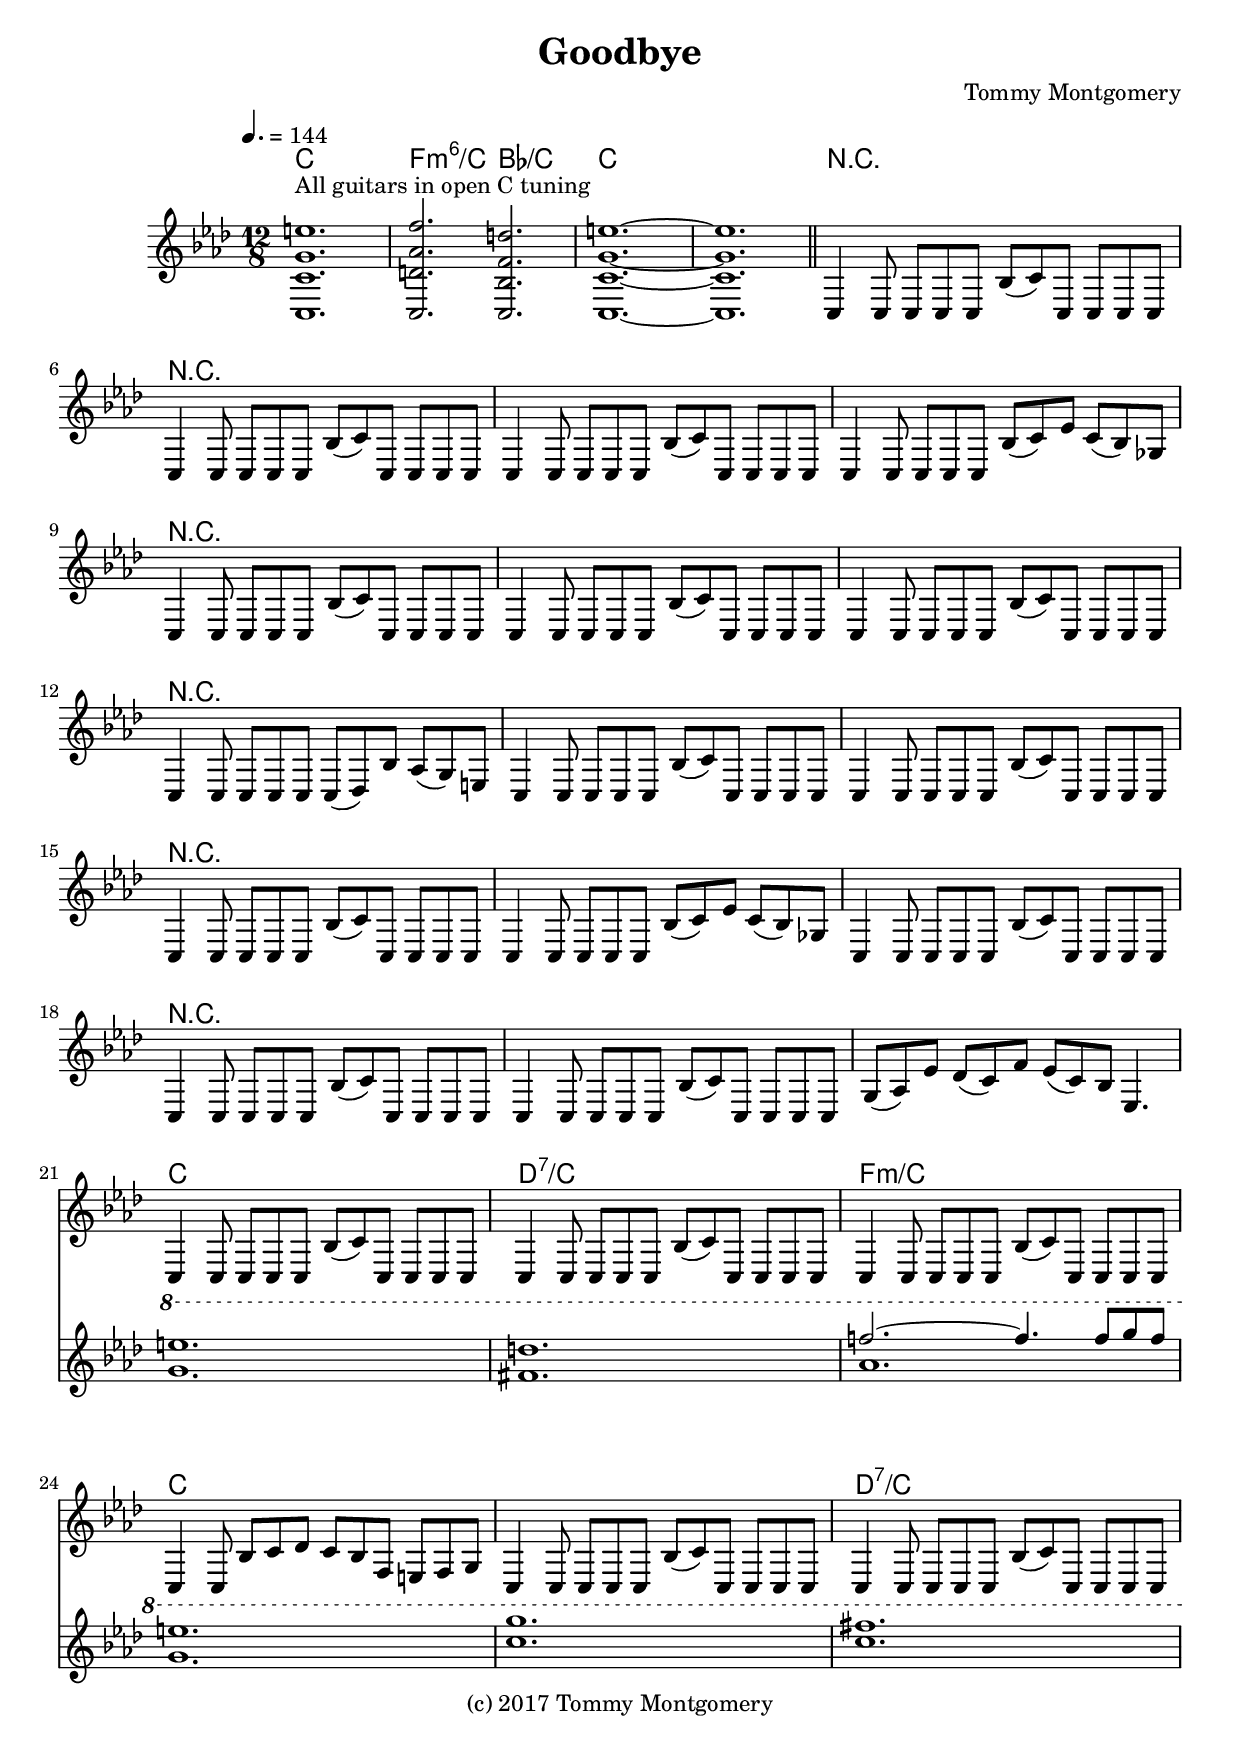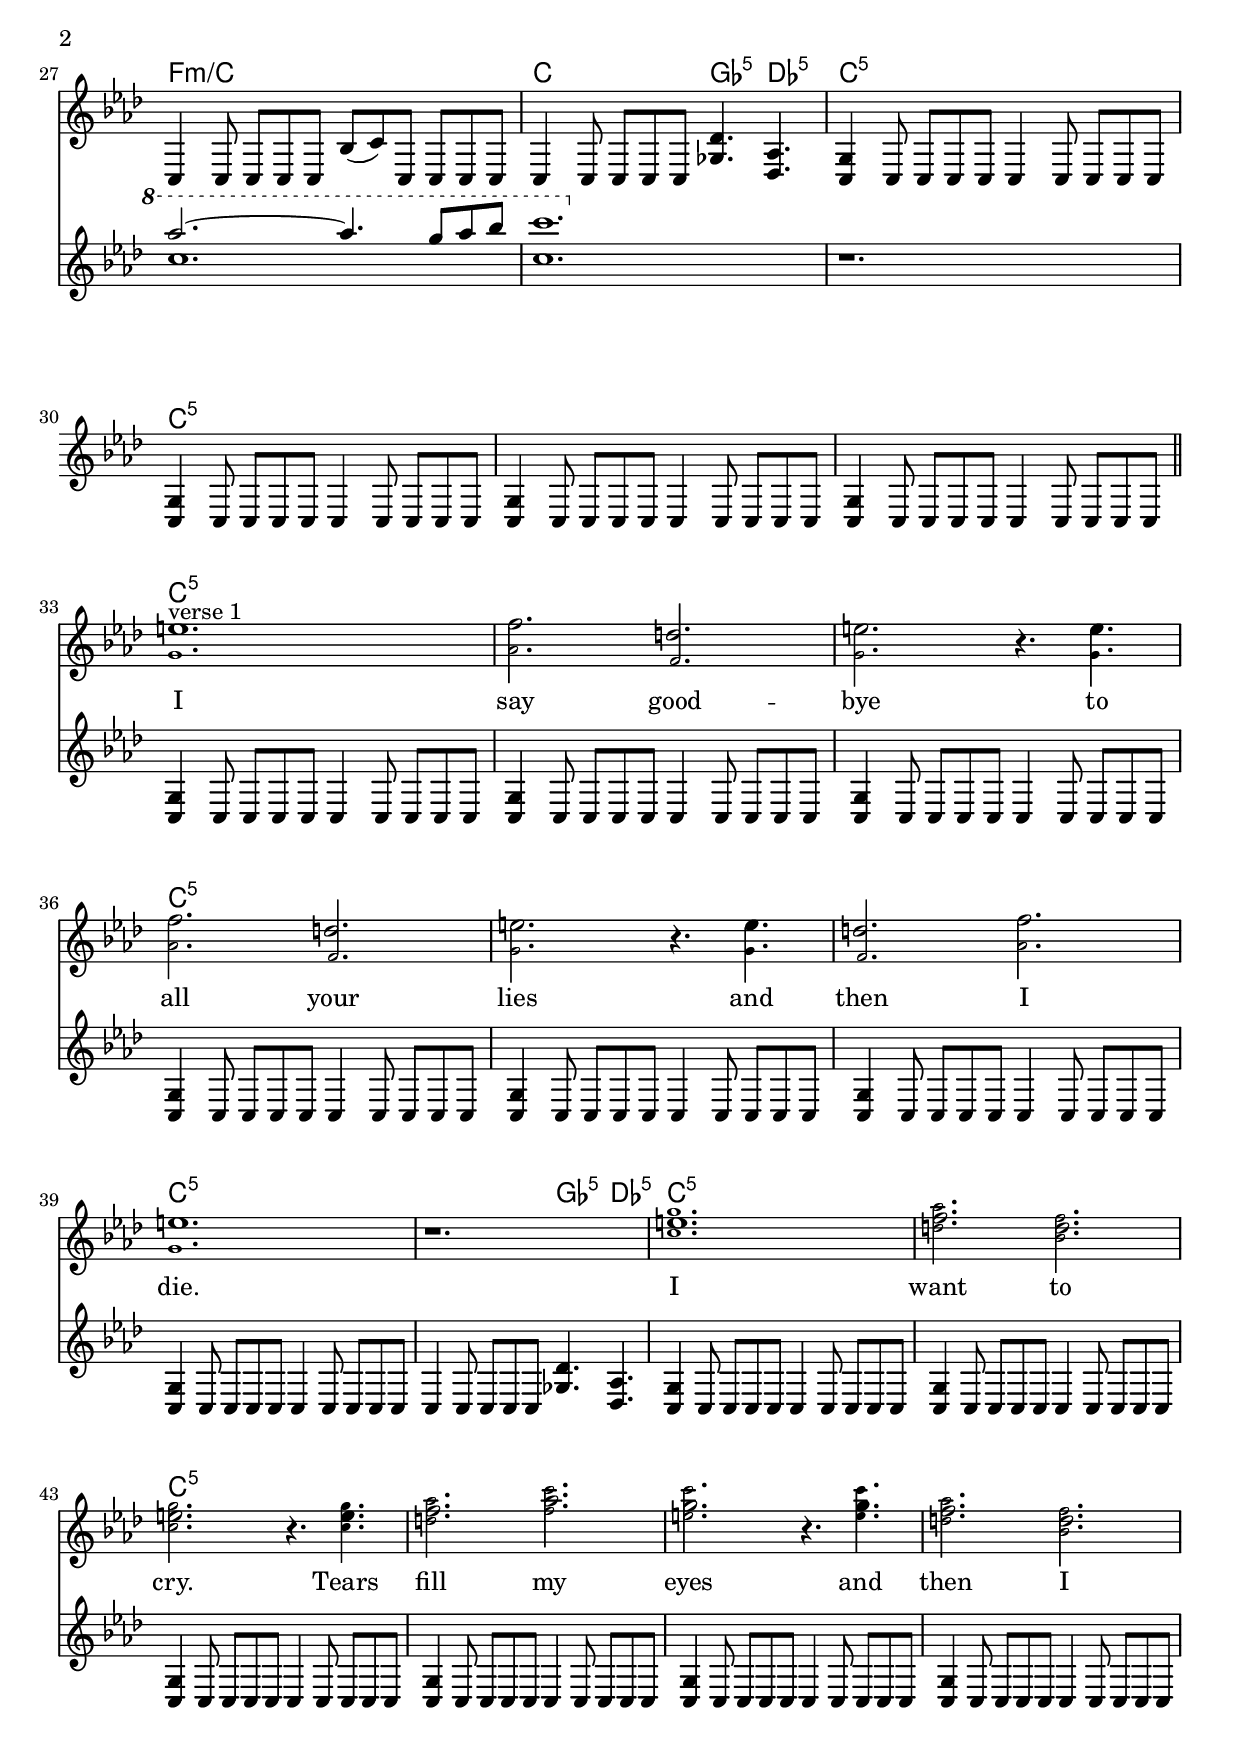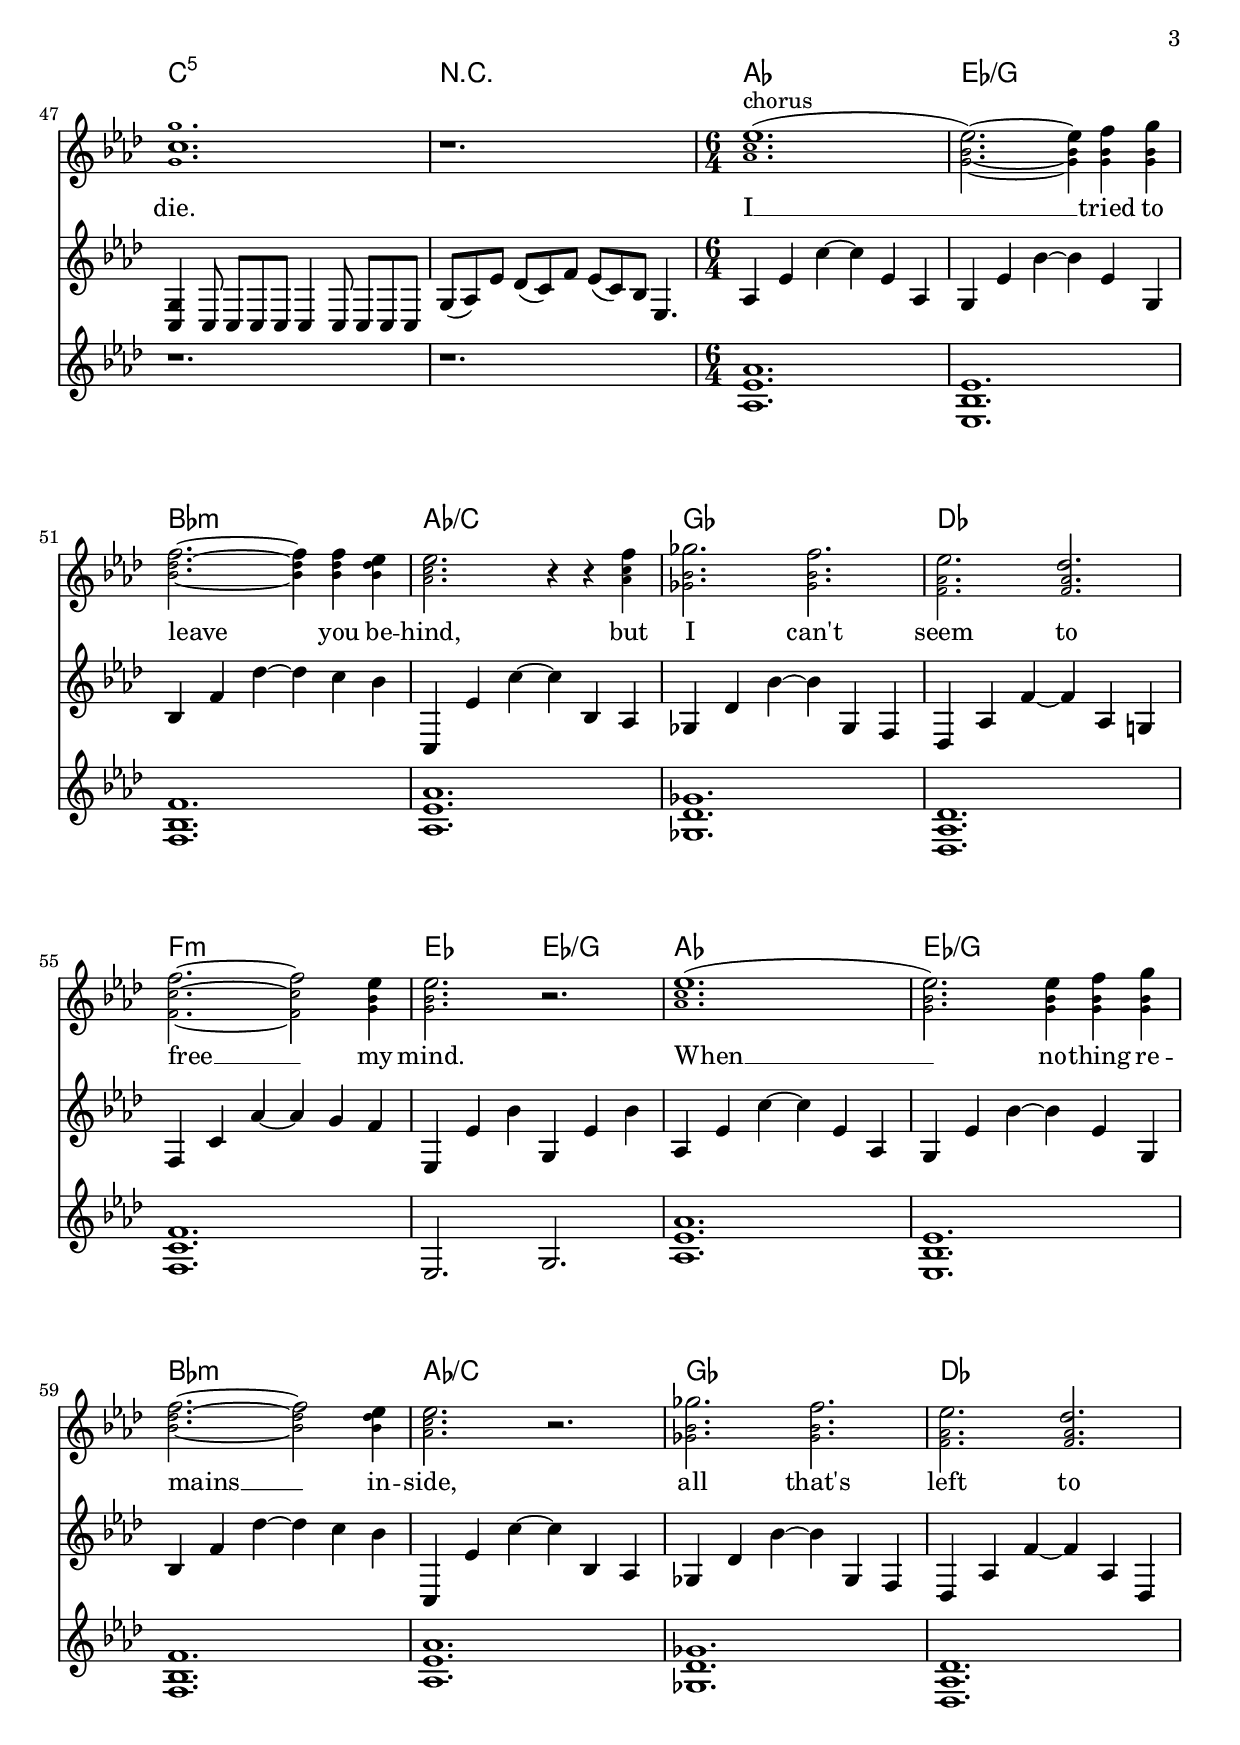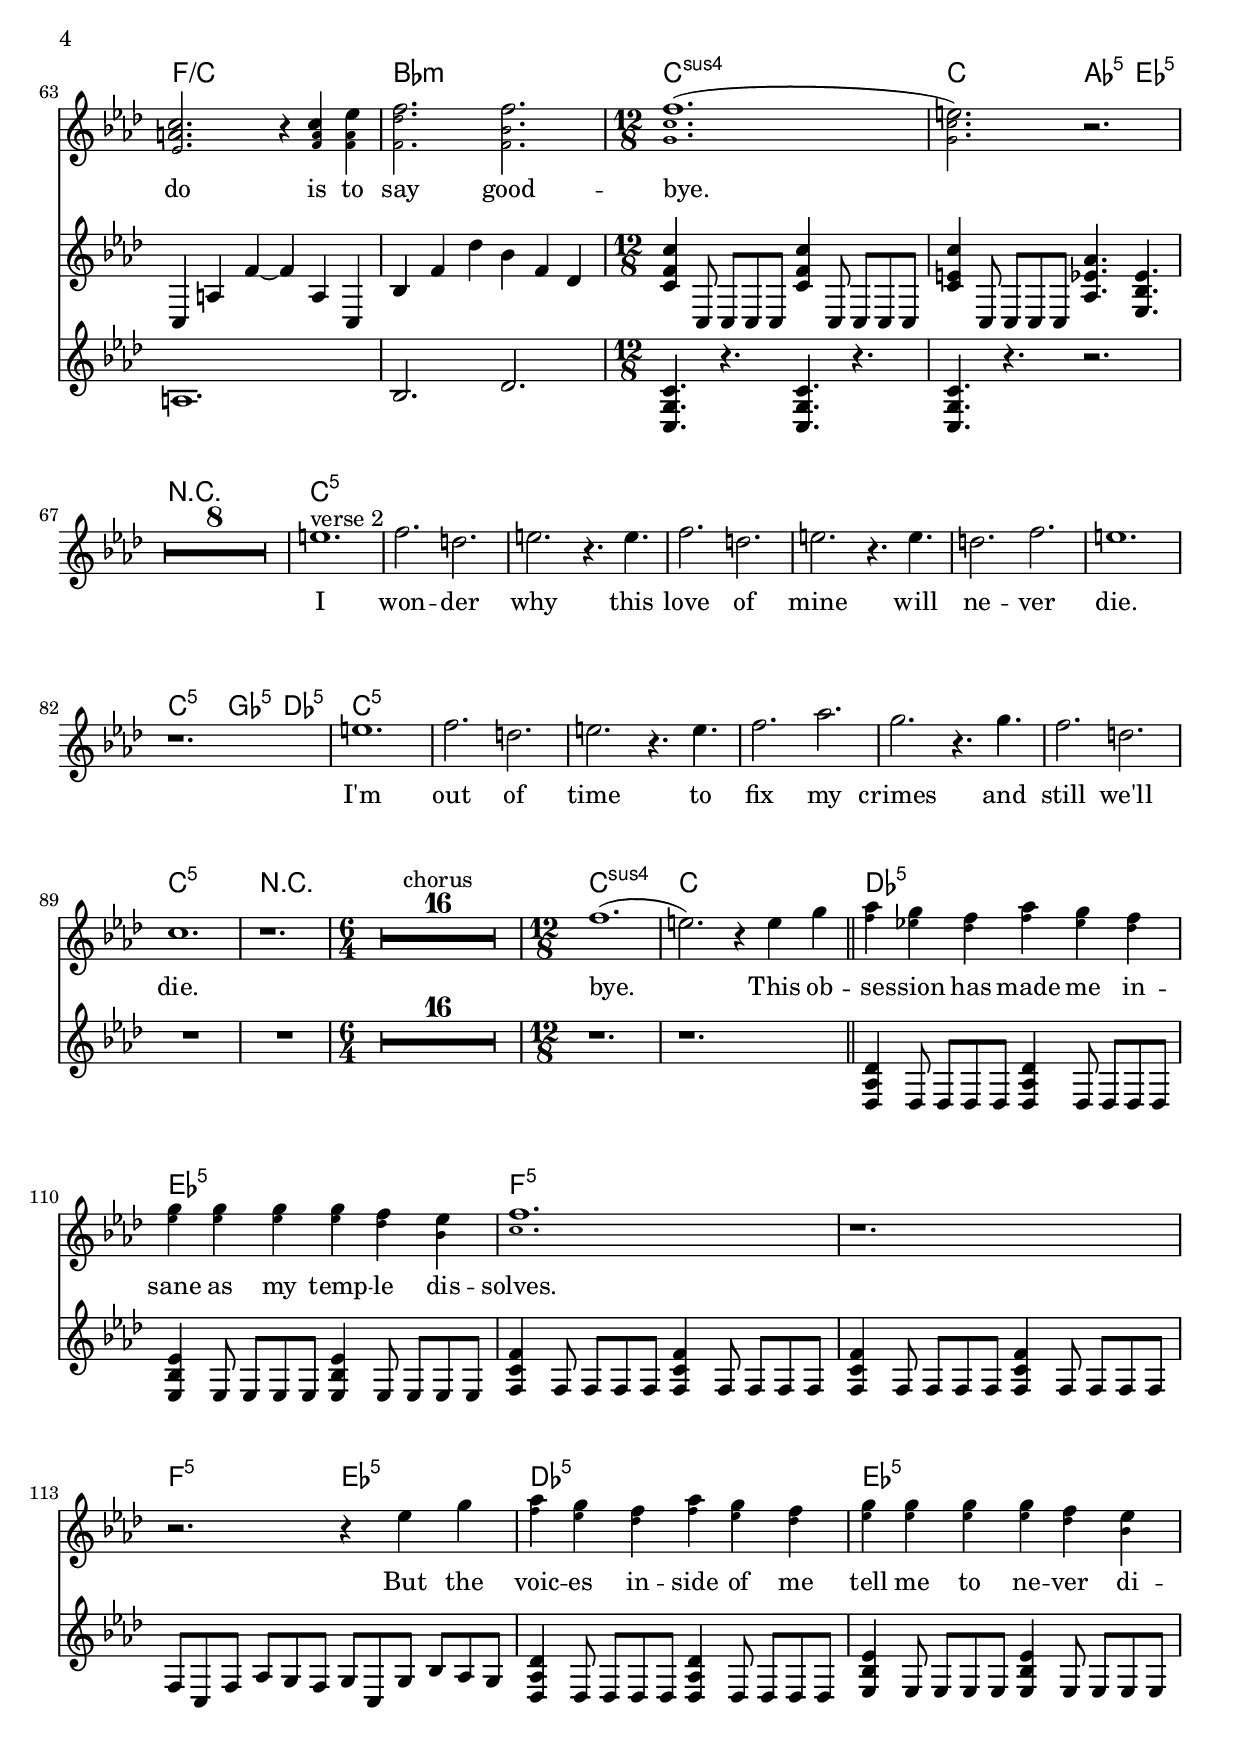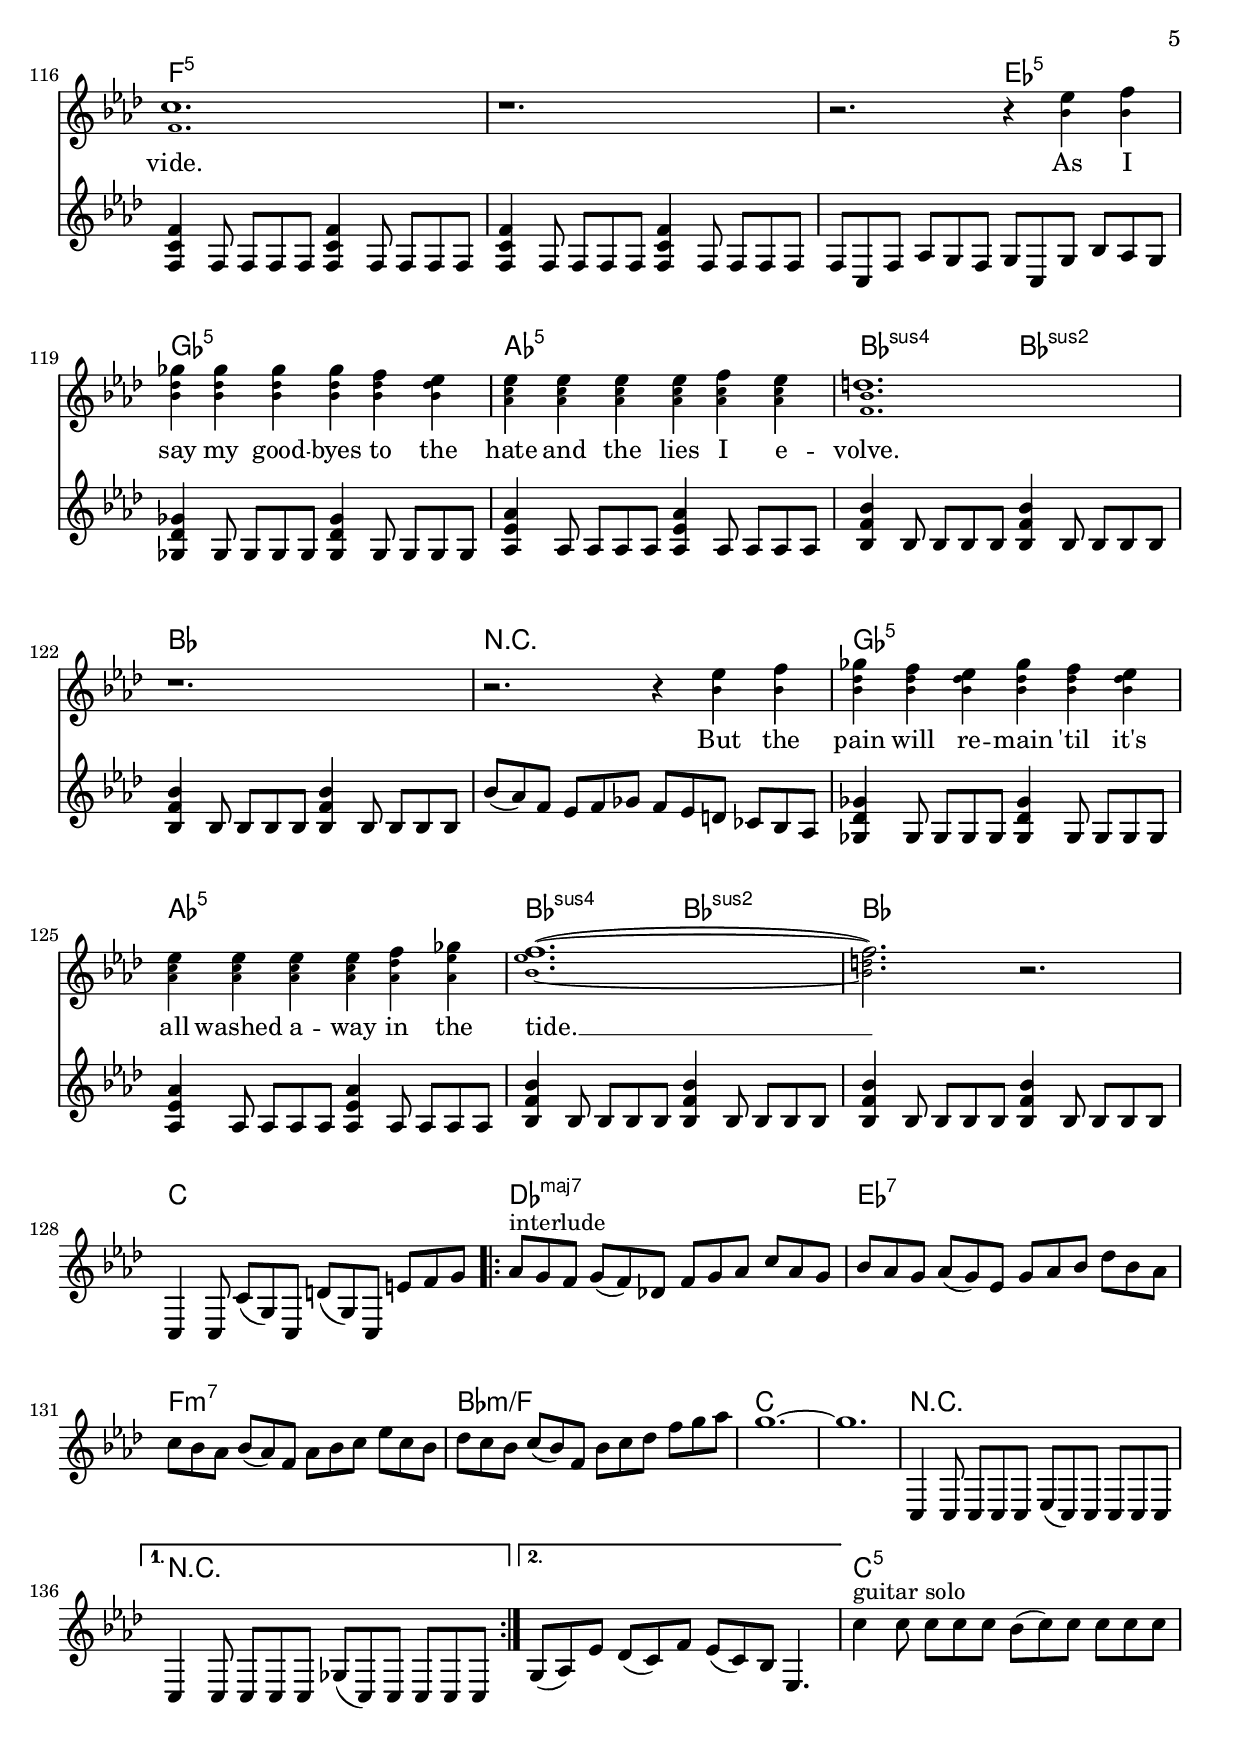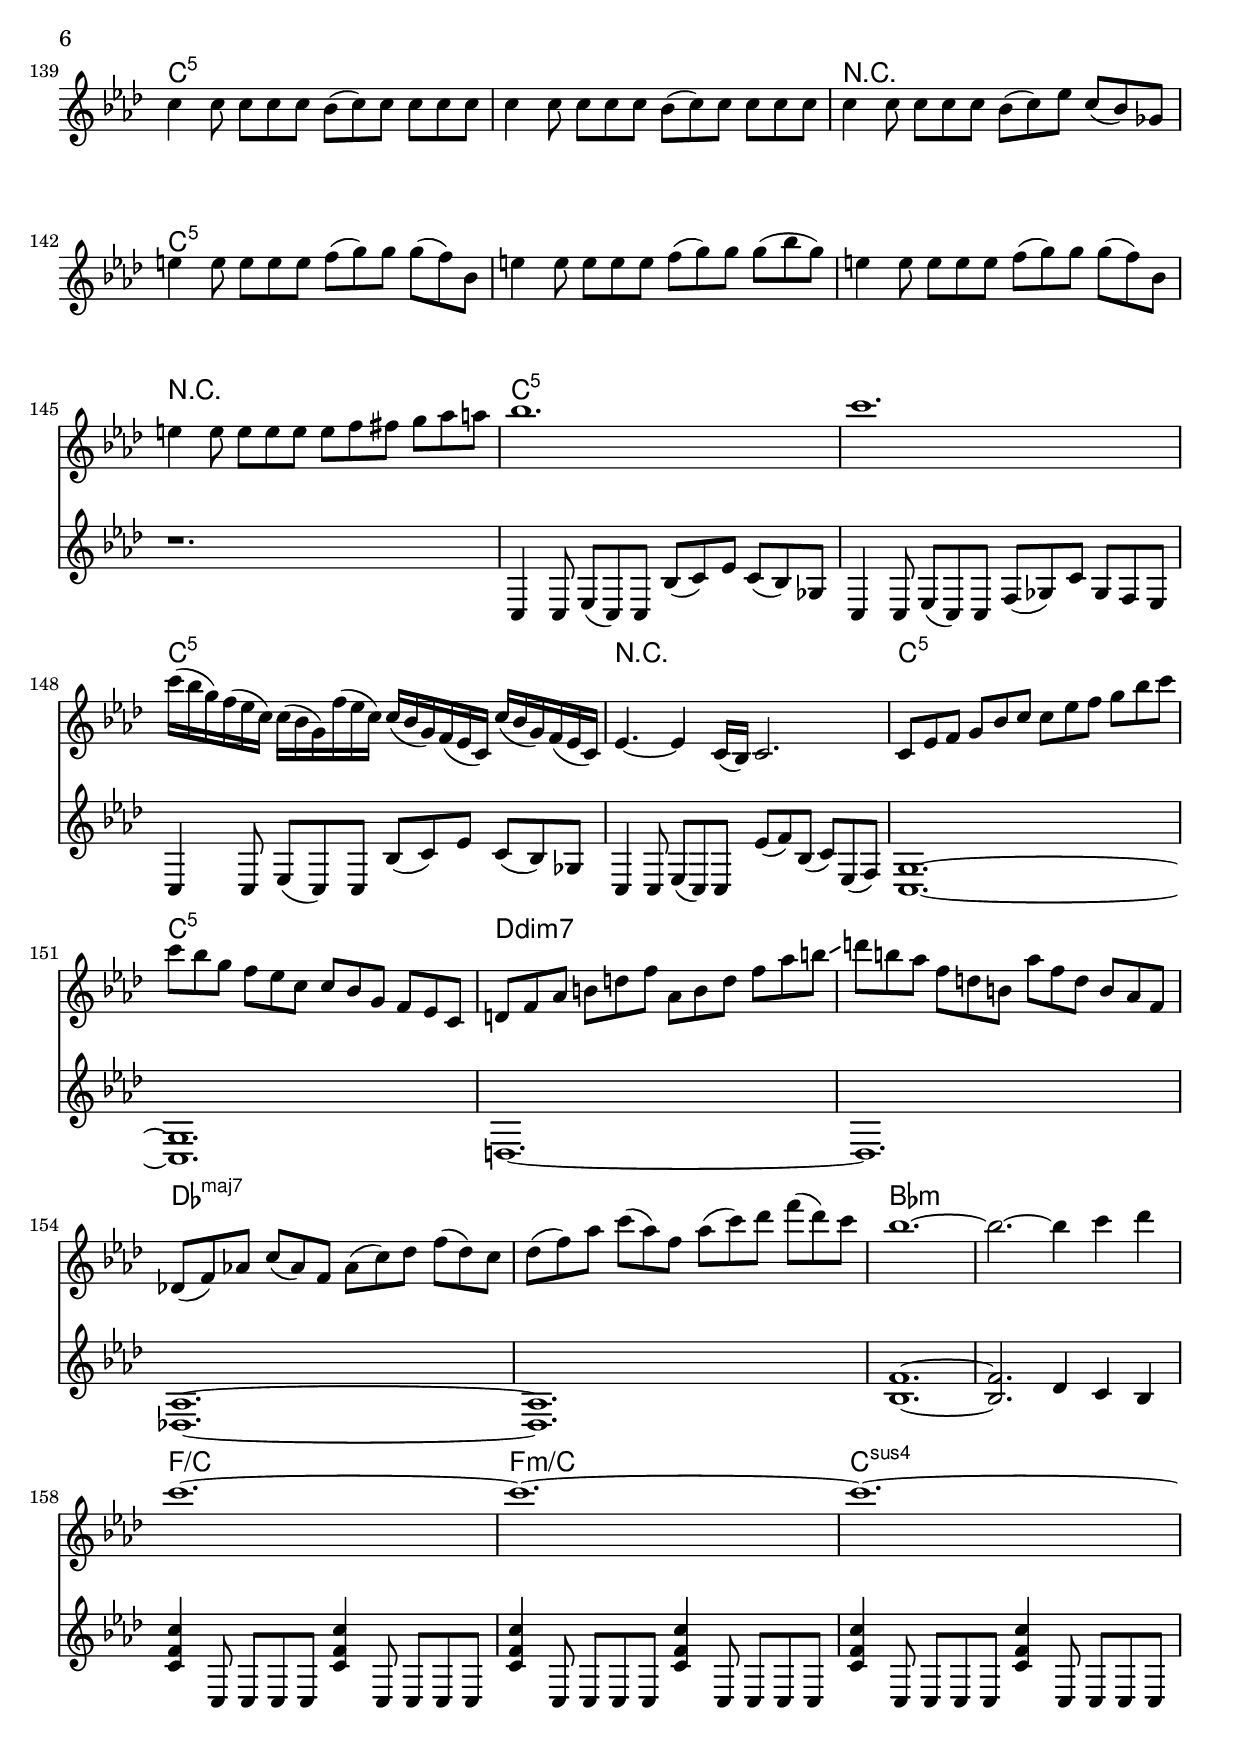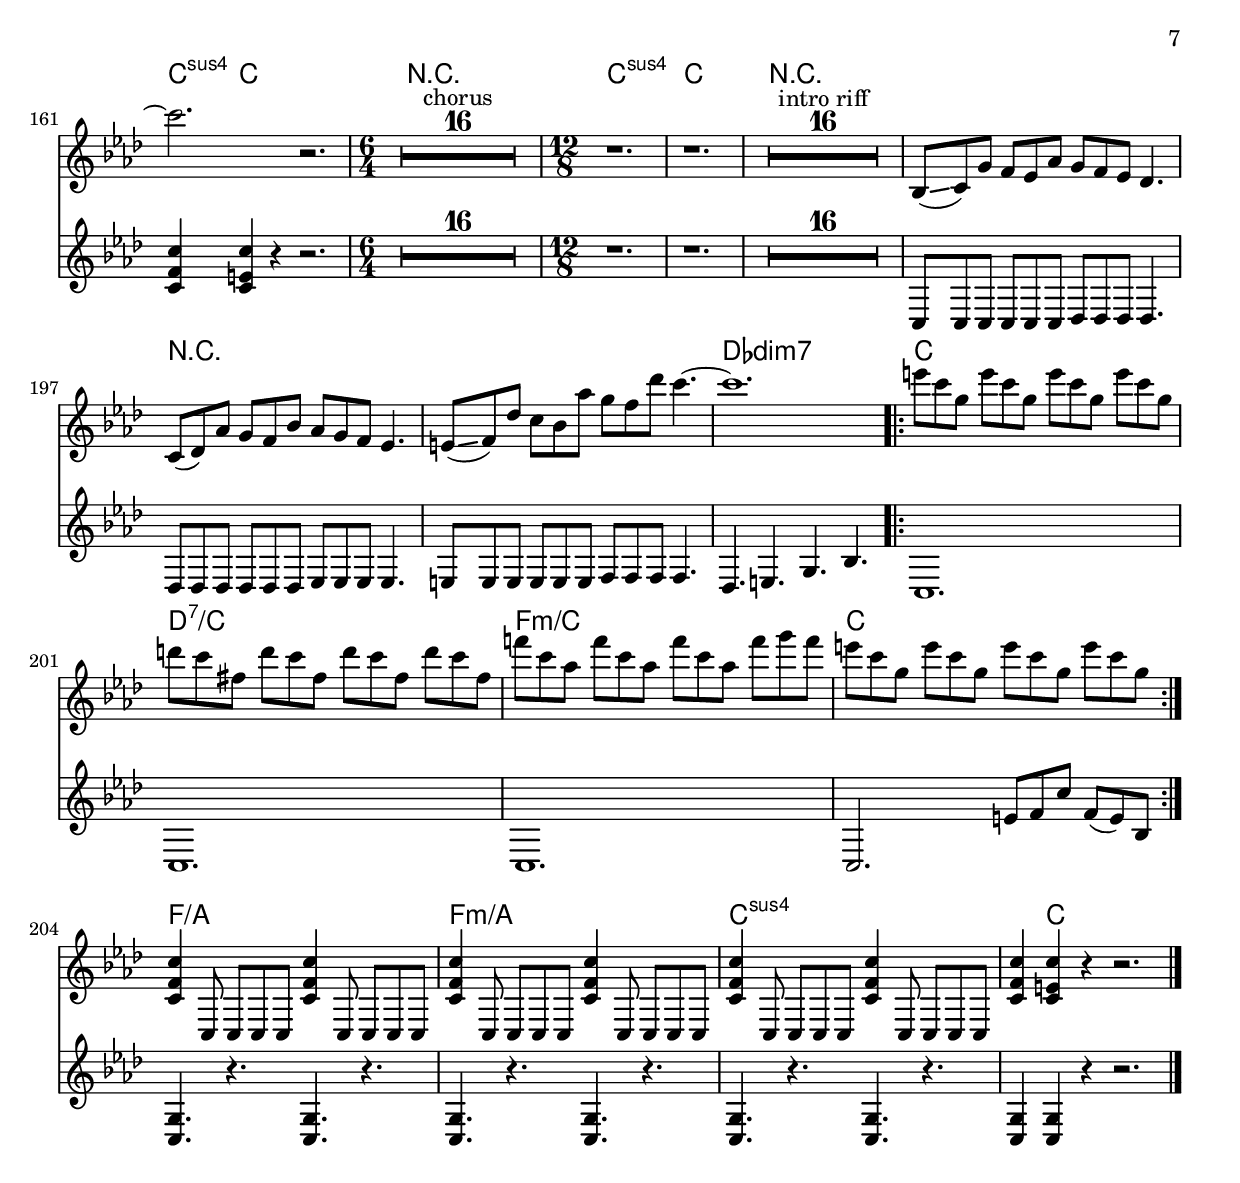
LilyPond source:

\version "2.18.2"
\language "english"

\header {
  title = "Goodbye"
  composer = "Tommy Montgomery"
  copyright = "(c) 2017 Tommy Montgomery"
}

globalConfig = {
  \key f \minor
  \time 12/8
  \numericTimeSignature
  \tempo 4. = 144
  \compressFullBarRests
  \omit Voice.StringNumber
  \override TupletBracket #'bracket-visibility = #'if-no-beam
  \override MultiMeasureRest.expand-limit = #3
}

guitarOne = \relative c {
  <c c' g' e'>1.^"All guitars in open C tuning" |
  <c d' af' f'>2. <c bf' f' d'> |
  <c c' g' e'>1. ~ |
  q \bar "||" |

  \repeat unfold 2 {
    \repeat unfold 3 { c4 c8 c c c bf'( c) c, c c c | }
  }
  \alternative {
    { c4 c8 c c c bf'( c) ef c( bf) gf | }
    { c,4 c8 c c c c( df) bf' af( g) e | }
  }
  \repeat unfold 2 {
    \repeat unfold 3 { c4 c8 c c c bf'( c) c, c c c | }
  }
  \alternative {
    { c4 c8 c c c bf'( c) ef c( bf) gf | }
    { g( af) ef' df( c) f ef( c) bf ef,4. | }
  }

  \repeat unfold 2 {
    \repeat unfold 3 { c4 c8 c c c bf'( c) c, c c c | }
  }
  \alternative {
    { c4 c8 bf' c df c bf f e f g | }
    { c,4 c8 c c c <gf' df'>4. <df af'> | }
  }

  \repeat unfold 4 { <c g'>4 c8 c c c c4 c8 c c c | }
  \bar "||"

  \repeat unfold 2 {
    \repeat unfold 7 { <c g'>4 c8 c c c c4 c8 c c c | }
  }
  \alternative {
    { c4 c8 c c c <gf' df'>4. <df af'> | }
    { g8( af) ef' df( c) f ef( c) bf ef,4. | }
  }

  \time 6/4

  \repeat unfold 2 {
    af4 ef' c' ~ c ef, af, |
    g ef' bf' ~ bf ef, g, |
    bf f' df' ~ df c bf |
    c,, ef' c' ~ c bf, af |
    gf df' bf' ~ bf gf, f |
  }
  \alternative {
    {
      df af' f' ~ f af, g!  |
      f c' af' ~ af g f |
      ef, ef' bf' g, ef' bf' |
    }
    {
      df,, af' f' ~ f af, df,  |
      c a' f' ~ f a, c, |
      bf' f' df' bf f df |
    }
  }

  \time 12/8

  <c f c'>4 c,8 c c c <c' f c'>4 c,8 c c c |
  <c' e c'>4 c,8 c c c <af' ef' af>4. <ef bf' ef> |

  R1.*8

  % verse 2
  R1.*16

  \time 6/4

  % chorus
  R1.*16

  \time 12/8
  r1. | r |

  % bridge
  \repeat unfold 2 {
    <df af' df>4 df8 df df df <df af' df>4 df8 df df df |
    <ef bf' ef>4 ef8 ef ef ef <ef bf' ef>4 ef8 ef ef ef |
    <f c' f>4 f8 f f f <f c' f>4 f8 f f f |
    <f c' f>4 f8 f f f <f c' f>4 f8 f f f |
    f c f af g f g c, g' bf af g |
  }

  \repeat unfold 2 {
    <gf df' gf>4 gf8 gf gf gf <gf df' gf>4 gf8 gf gf gf |
    <af ef' af>4 af8 af af af <af ef' af>4 af8 af af af |
    <bf f' bf>4 bf8 bf bf bf <bf f' bf>4 bf8 bf bf bf |
    <bf f' bf>4 bf8 bf bf bf <bf f' bf>4 bf8 bf bf bf |
  }
  \alternative {
    { bf'( af) f ef f gf f ef d cf bf af | }
    { c,4 c8 c'( g) c, d'( g,) c, e' f g | }
  }

  % interlude
  \repeat volta 2 {
    af8^"interlude" g f g( f) df! f g af c af g |
    bf af g af( g) ef g af bf df bf af |
    c bf af bf( af) f af bf c ef c bf |
    df c bf c( bf) f bf c df f g af |

    g1. ~ |
    g |
    c,,,4 c8 c c c ef( c) c c c c |
  }
  \alternative {
    { c4 c8 c c c gf'( c,) c c c c | }
    { g'( af) ef' df( c) f ef( c) bf ef,4. | }
  }


  % guitar solo
  c''4^"guitar solo" c8 c c c bf( c) c c c c |
  c4 c8 c c c bf( c) c c c c |
  c4 c8 c c c bf( c) c c c c |
  c4 c8 c c c bf( c) ef c( bf) gf |
  e'4 e8 e e e f( g) g g( f) bf, |
  e4 e8 e e e f( g) g g( bf g) |
  e4 e8 e e e f( g) g g( f) bf, |
  e4 e8 e e e e f fs g af a |

  bf1. |
  c |
  c16( bf g) f( ef c) c( bf g) f'( ef c) c( bf g) f( ef c) c'( bf g) f( ef c) |
  ef4. ~ ef4 c16( bf) c2. |

  c8 ef f g bf c c ef f g bf c |
  c bf g f ef c c bf g f ef c |
  d f af b d f af, b d f af b\glissando |
  d b af f d b af' f d b af f |

  df!( f) af! c( af) f af( c) df f( df) c
  df( f) af c( af) f af( c) df f( df) c |
  bf1. ~ |
  bf2. ~ bf4 c df |

  c1. ~ | c ~ | c ~ | c2. r |

  \time 6/4

  R1.*16^"chorus" |

  \time 12/8

  r1. | r1. |

  R1.*16^"intro riff" |

  bf,,8(\glissando c) g' f ef af g f ef df4. |
  c8( df) af' g f bf af g f ef4. |
  e8\glissando( f) df' c bf af' g f df' c4. ~ |
  c1. |

  \repeat volta 2 {
    \repeat unfold 4 { e8 c g } |
    \repeat unfold 4 { d' c fs, } |
    f'! c af f' c af f' c af f' g f |
    \repeat unfold 4 { e8 c g } |
  }

  \repeat unfold 3 { <c,, f c'>4 c,8 c c c <c' f c'>4 c,8 c c c | }
  <c' f c'>4 <c e c'> r r2. \bar "|." |
}

guitarTwo = \relative c''' {
  \repeat unfold 4 r1.
  \repeat unfold 16 r1.

  \ottava #1
  <<
    { e1.  | d1.  | f!2. ~ f4. f8 g f | e1. | } \\
    { g,1. | fs1. | af1.              | g1. | }
  >>
  <<
    { g'1. | fs1. | af2. ~ af4. g8 af bf | c1. | } \\
    { c,1. | c1.  | c1.                  | c1. | }
  >>
  \ottava #0
  \repeat unfold 4 r1. |

  % verse 1
  \repeat unfold 16 r1. |

  % chorus
  \time 6/4
  \repeat unfold 2 {
    <af,, ef' af>1. |
    <ef bf' ef> |
    <f bf f'> |
    <af ef' af> |
    <gf df' gf> |
    <df af' df> |
  }
  \alternative {
    { <f c' f> | ef2. g | }
    { a1. | bf2. df | }
  }

  \time 12/8
  <c, g' c>4. r <c g' c> r |
  <c g' c>4. r r2. |

  R1.*8 |

  % verse 2
  \repeat unfold 16 r1. |

  % chorus
  \time 6/4
  R1.*16 |
  \time 12/8
  r1. | r1. |

  % bridge
  \repeat unfold 20 r1. |
  \repeat volta 2 { \repeat unfold 7 r1. }
  \alternative { { r1. } { r } }

  % solo
  \repeat unfold 8 r1.

  c4 c8 ef( c) c bf'( c) ef c( bf) gf |
  c,4 c8 ef( c) c f( gf) c gf f ef |
  c4 c8 ef( c) c bf'( c) ef c( bf) gf |
  c,4 c8 ef( c) c ef'( f) bf,( c) ef,( f) |

  <c g'>1. ~ | q |
  d ~ | d |
  <df! af'> ~ | q |
  <bf' f'> ~ | q2. df4 c bf |

  \repeat unfold 3 { <c f c'>4 c,8 c c c <c' f c'>4 c,8 c c c | }
  <c' f c'>4 <c e c'> r r2. |

  % chorus
  \time 6/4
  R1.*16 |
  \time 12/8
  r1. | r1. |

  % intro riff
  R1.*16 |

  c,8 c c c c c df df df df4. |
  df8 df df df df df ef ef ef ef4. |
  e8 e e e e e f f f f4. |
  df4. e g bf |
  \repeat volta 2 {
    c,1. | c | c | c2. e'8 f c' f,( e) bf |
  }

  <c, g'>4. r <c g'> r |
  <c g'>4. r <c g'> r |
  <c g'>4. r <c g'> r |
  <c g'>4 q r r2. |

}

vocalMelody = \relative c'' {
  \repeat unfold 4 r1.
  \repeat unfold 16 r1.
  \repeat unfold 8 r1.
  \repeat unfold 4 r1.

  <\tweak font-size #-3 g e'>1.^"verse 1" |
  <\tweak font-size #-3 af f'>2. <\tweak font-size #-3 f d'> |
  <\tweak font-size #-3 g e'>2. r4. <\tweak font-size #-3 g e'> |
  <\tweak font-size #-3 af f'>2. <\tweak font-size #-3 f d'> |
  <\tweak font-size #-3 g e'>2. r4. <\tweak font-size #-3 g e'> |
  <\tweak font-size #-3 f d'>2. <\tweak font-size #-3 af f'> |
  <\tweak font-size #-3 g e'>1. |
  r |

  <\tweak font-size #-3 c e \tweak font-size #-3 g>1. |
  <\tweak font-size #-3 d f \tweak font-size #-3 af>2. <\tweak font-size #-3 bf d \tweak font-size #-3 f> |
  <\tweak font-size #-3 c e \tweak font-size #-3 g>2. r4. <\tweak font-size #-3 c e \tweak font-size #-3 g> |
  <\tweak font-size #-3 d f \tweak font-size #-3 af>2. <\tweak font-size #-3 f af \tweak font-size #-3 c> |
  <\tweak font-size #-3 e g \tweak font-size #-3 c>2. r4. <\tweak font-size #-3 e g \tweak font-size #-3 c> |
  <\tweak font-size #-3 d f \tweak font-size #-3 af>2. <\tweak font-size #-3 bf d \tweak font-size #-3 f> |
  <\tweak font-size #-3 g c \tweak font-size #-3 g'>1. |
  r |

  \time 6/4

  <\tweak font-size #-3 af \tweak font-size #-3 c ef>1.^"chorus"( |
  <\tweak font-size #-3 g \tweak font-size #-3 bf ef>2.) ~ q4 <\tweak font-size #-3 g \tweak font-size #-3 bf f'> <\tweak font-size #-3 g \tweak font-size #-3 bf g'> |
  <\tweak font-size #-3 bf \tweak font-size #-3 df f>2. ~ q4 q <\tweak font-size #-3 bf \tweak font-size #-3 df ef> |
  <\tweak font-size #-3 af \tweak font-size #-3 c ef>2. r4 r4 <\tweak font-size #-3 af \tweak font-size #-3 c f> |
  <\tweak font-size #-3 gf \tweak font-size #-3 bf gf'>2. <\tweak font-size #-3 gf \tweak font-size #-3 bf f'> |
  <\tweak font-size #-3 f \tweak font-size #-3 af ef'> <\tweak font-size #-3 f \tweak font-size #-3 af df> |
  <\tweak font-size #-3 f \tweak font-size #-3 c' f>2. ~ q2 <\tweak font-size #-3 g \tweak font-size #-3 bf ef>4 |
  q2. r |

  <\tweak font-size #-3 af \tweak font-size #-3 c ef>1.( |
  <\tweak font-size #-3 g \tweak font-size #-3 bf ef>2.) q4 <\tweak font-size #-3 g \tweak font-size #-3 bf f'> <\tweak font-size #-3 g \tweak font-size #-3 bf g'> |
  <\tweak font-size #-3 bf \tweak font-size #-3 df f>2. ~ q2 <\tweak font-size #-3 bf \tweak font-size #-3 df ef>4 |
  <\tweak font-size #-3 af \tweak font-size #-3 c ef>2. r |
  <\tweak font-size #-3 gf \tweak font-size #-3 bf gf'>2. <\tweak font-size #-3 gf \tweak font-size #-3 bf f'> |
  <\tweak font-size #-3 f \tweak font-size #-3 af ef'> <\tweak font-size #-3 f \tweak font-size #-3 af df> |
  <\tweak font-size #-3 \tweak font-size #-3 ef a c> r4 <\tweak font-size #-3 f \tweak font-size #-3 a c> <\tweak font-size #-3 f \tweak font-size #-3 a ef'> |
  <\tweak font-size #-3 f \tweak font-size #-3 df' f>2. <\tweak font-size #-3 f \tweak font-size #-3 bf f'> |

  \time 12/8

  <\tweak font-size #-3 g \tweak font-size #-3  c f>1.( | <\tweak font-size #-3 g \tweak font-size #-3 c e>2.) r |

  R1.*8

  e'1.^"verse 2" | f2. d | e2. r4. e | f2. d |
  e2. r4. e | d2. f | e1. | r |
  e1. | f2. d | e2. r4. e | f2. af |
  g2. r4. g | f2. d | c1. | r |

  \time 6/4

  R1.*16^"chorus"
  \time 12/8
  f1.( | e2.) r4 e4 g \bar "||" |

  % bridge
  <\tweak font-size #-3 f af>4  <\tweak font-size #-3 ef! g>  <\tweak font-size #-3 df f>  <\tweak font-size #-3 f af>  <\tweak font-size #-3 ef g>  <\tweak font-size #-3 df f> |
  <\tweak font-size #-3 ef g> <\tweak font-size #-3 ef g> <\tweak font-size #-3 ef g> <\tweak font-size #-3 ef g> <\tweak font-size #-3 df f> <\tweak font-size #-3 bf ef> |
  <\tweak font-size #-3 c f>1. |
  r |
  r2. r4 ef4 g |
  <\tweak font-size #-3 f af>4  <\tweak font-size #-3 ef g>  <\tweak font-size #-3 df f>  <\tweak font-size #-3 f af>  <\tweak font-size #-3 ef g>  <\tweak font-size #-3 df f> |
  <\tweak font-size #-3 ef g> <\tweak font-size #-3 ef g> <\tweak font-size #-3 ef g> <\tweak font-size #-3 ef g> <\tweak font-size #-3 df f> <\tweak font-size #-3 bf ef> |
  <\tweak font-size #-3 f c'>1. |
  r |
  r2. r4 <\tweak font-size #-3 bf ef>4 <\tweak font-size #-3 bf f'> |

  <\tweak font-size #-3 bf \tweak font-size #-3 df gf>
  <\tweak font-size #-3 bf \tweak font-size #-3 df gf>
  <\tweak font-size #-3 bf \tweak font-size #-3 df gf>
  <\tweak font-size #-3 bf \tweak font-size #-3 df gf>
  <\tweak font-size #-3 bf \tweak font-size #-3 df f>
  <\tweak font-size #-3 bf \tweak font-size #-3 df ef> |
  <\tweak font-size #-3 af \tweak font-size #-3 c ef>
  <\tweak font-size #-3 af \tweak font-size #-3 c ef>
  <\tweak font-size #-3 af \tweak font-size #-3 c ef>
  <\tweak font-size #-3 af \tweak font-size #-3 c ef>
  <\tweak font-size #-3 af \tweak font-size #-3 c f>
  <\tweak font-size #-3 af \tweak font-size #-3 c ef> |
  <\tweak font-size #-3 f \tweak font-size #-3 bf d>1. |
  r |
  r2. r4 <\tweak font-size #-3 bf ef> <\tweak font-size #-3 bf f'>|

  <\tweak font-size #-3 bf \tweak font-size #-3 df gf>
  <\tweak font-size #-3 bf \tweak font-size #-3 df f>
  <\tweak font-size #-3 bf \tweak font-size #-3 df ef>
  <\tweak font-size #-3 bf \tweak font-size #-3 df gf>
  <\tweak font-size #-3 bf \tweak font-size #-3 df f>
  <\tweak font-size #-3 bf \tweak font-size #-3 df ef> |
  <\tweak font-size #-3 af \tweak font-size #-3 c ef>
  <\tweak font-size #-3 af \tweak font-size #-3 c ef>
  <\tweak font-size #-3 af \tweak font-size #-3 c ef>
  <\tweak font-size #-3 af \tweak font-size #-3 c ef>
  <\tweak font-size #-3 af \tweak font-size #-3 df f>
  <\tweak font-size #-3 af \tweak font-size #-3 ef' gf> |
  <\tweak font-size #-3 bf ~ \tweak font-size #-3 ef f ~>1.( |
  <\tweak font-size #-3 bf \tweak font-size #-3 d f>2.) r |
  r1. |

  r1. |

}

vocals = \lyricmode {
  % verse 1
  I say good -- bye
  to all your lies
  and then I die.

  I want to cry.
  Tears fill my eyes
  and then I die.

  % chorus
  I __ tried to leave you be -- hind,
  but I can't seem to free __ my mind.

  When __ no -- thing re -- mains __ in -- side,
  all that's left to do
  is to say good -- bye.

  I won -- der why
  this love of mine
  will ne -- ver die.

  I'm out of time
  to fix my crimes
  and still we'll die.

  bye.

  % bridge
  This ob -- se -- ssion has made me in -- sane
  as my temp -- le dis -- solves.
  But the voic -- es in -- side of me
  tell me to ne -- ver di -- vide.

  As I say my good -- byes
  to the hate and the lies
  I e -- volve.
  But the pain will re -- main
  'til it's all washed a -- way in the tide. __
}

vox = \new Staff { \new Voice = "vocalMelody" \clef treble \globalConfig \vocalMelody }
\addlyrics { \vocals }

chordExceptionMusic = {
  <c e g b d'>1-\markup { "maj9" }
  <c e g b fs'>1-\markup { "maj7" \sharp "11" }
  <c ef f g bf>1-\markup { "m7sus4" }
  <c ef gf bff>1-\markup { "dim7" }
}

chordExceptions = #(append
  (sequential-music-to-chord-exceptions chordExceptionMusic #t)
  ignatzekExceptions
)

chordValues = \chordmode {
  \set additionalPitchPrefix = #"add"
  \set majorSevenSymbol = \markup { "maj7" }
  \set chordNameExceptions = #chordExceptions

  % intro
  c1. | f2.:m6/c bf:/c | c1. | c1. |

  \repeat unfold 16 r1.

  c1. | d:7/c | f:m/c | c |
  c1. | d:7/c | f:m/c | c2. \powerChords gf4.:1.5 df:1.5 |

  \repeat unfold 4 c1.:1.5 |

  % verse
  \repeat unfold 7 c1.:1.5 |
  c2.:1.5 gf4.:1.5 df:1.5
  \repeat unfold 7 c1.:1.5 |
  r1. |

  % chorus
  af1. | ef:/g | bf:m | af:/c |
  gf | df | f:m | ef2. ef:/g |

  af1. | ef:/g | bf:m | af:/c |
  gf | df | f:/c | bf:m |
  c:sus4 | c2. \powerChords af4.:1.5 ef:1.5 |

  R1.*8

  \repeat unfold 7 c1.:1.5 |
  c2.:1.5 gf4.:1.5 df:1.5
  \repeat unfold 7 c1.:1.5 |
  r1. |

  \time 12/8
  R1.*16

  \time 6/4
  c1.:sus4 | c |

  % bridge
  \repeat unfold 2 { \powerChords df1.:1.5 | ef:1.5 | f:1.5 | f:1.5 | f2.:1.5 ef:1.5 | }
  \powerChords gf1.:1.5 | af:1.5 | bf2.:sus4 bf:sus2 | bf1. | r |
  \powerChords gf1.:1.5 | af:1.5 | bf2.:sus4 bf:sus2 | bf1. | c |

  % interlude
  \repeat volta 2 {
    df:maj7 | ef:7 | f:m7 | bf:m/f | c | c | r |
  }
  \alternative { { r | } { r | } }

  % guitar solo
  \repeat unfold 3 { c1.:1.5 } | r |
  \repeat unfold 3 { c1.:1.5 } | r |

  \repeat unfold 3 { c1.:1.5 } | r |

  c1.:1.5 | c1.:1.5 | d1.:dim7 | q |
  df:maj7 | df:maj7 | bf:m | bf: m |
  f:/c | f:m/c | c:sus4 | c4:sus4 c s s2. |

  % chorus
  \time 6/4
  R1.*16

  \time 12/8
  c1.:sus4 | c |

  R1.*16 |

  r1. | r | r | df:dim7 |

  \repeat volta 2 {
    c | d:7/c | f:m/c | c |
  }

  f1.:/a | f:m/a | c:sus4 | s4 c s s2. |

}

\score {
  <<
    \new ChordNames {
      \set chordChanges = ##t
      \chordValues
    }
    \vox
    \new Staff {
      \globalConfig
      \guitarOne
    }
    \new Staff {
      \globalConfig
      \guitarTwo
    }
  >>
  \layout {
    \context {
      \Staff \RemoveEmptyStaves
      \override Glissando.minimum-length = #4
      \override Glissando.springs-and-rods = #ly:spanner::set-spacing-rods
      \override Glissando.thickness = #2
      \override VerticalAxisGroup.remove-first = ##t
    }
  }
}

%{
\score {
  \unfoldRepeats {
    <<
      \vox
      \new Staff \with { \clef "G_8" } {
        \globalConfig
        \guitarOne
      }
      \new Staff \with { \clef "G_8" } {
        \globalConfig
        \guitarTwo
      }
    >>
  }
  \midi {}
}
%}
